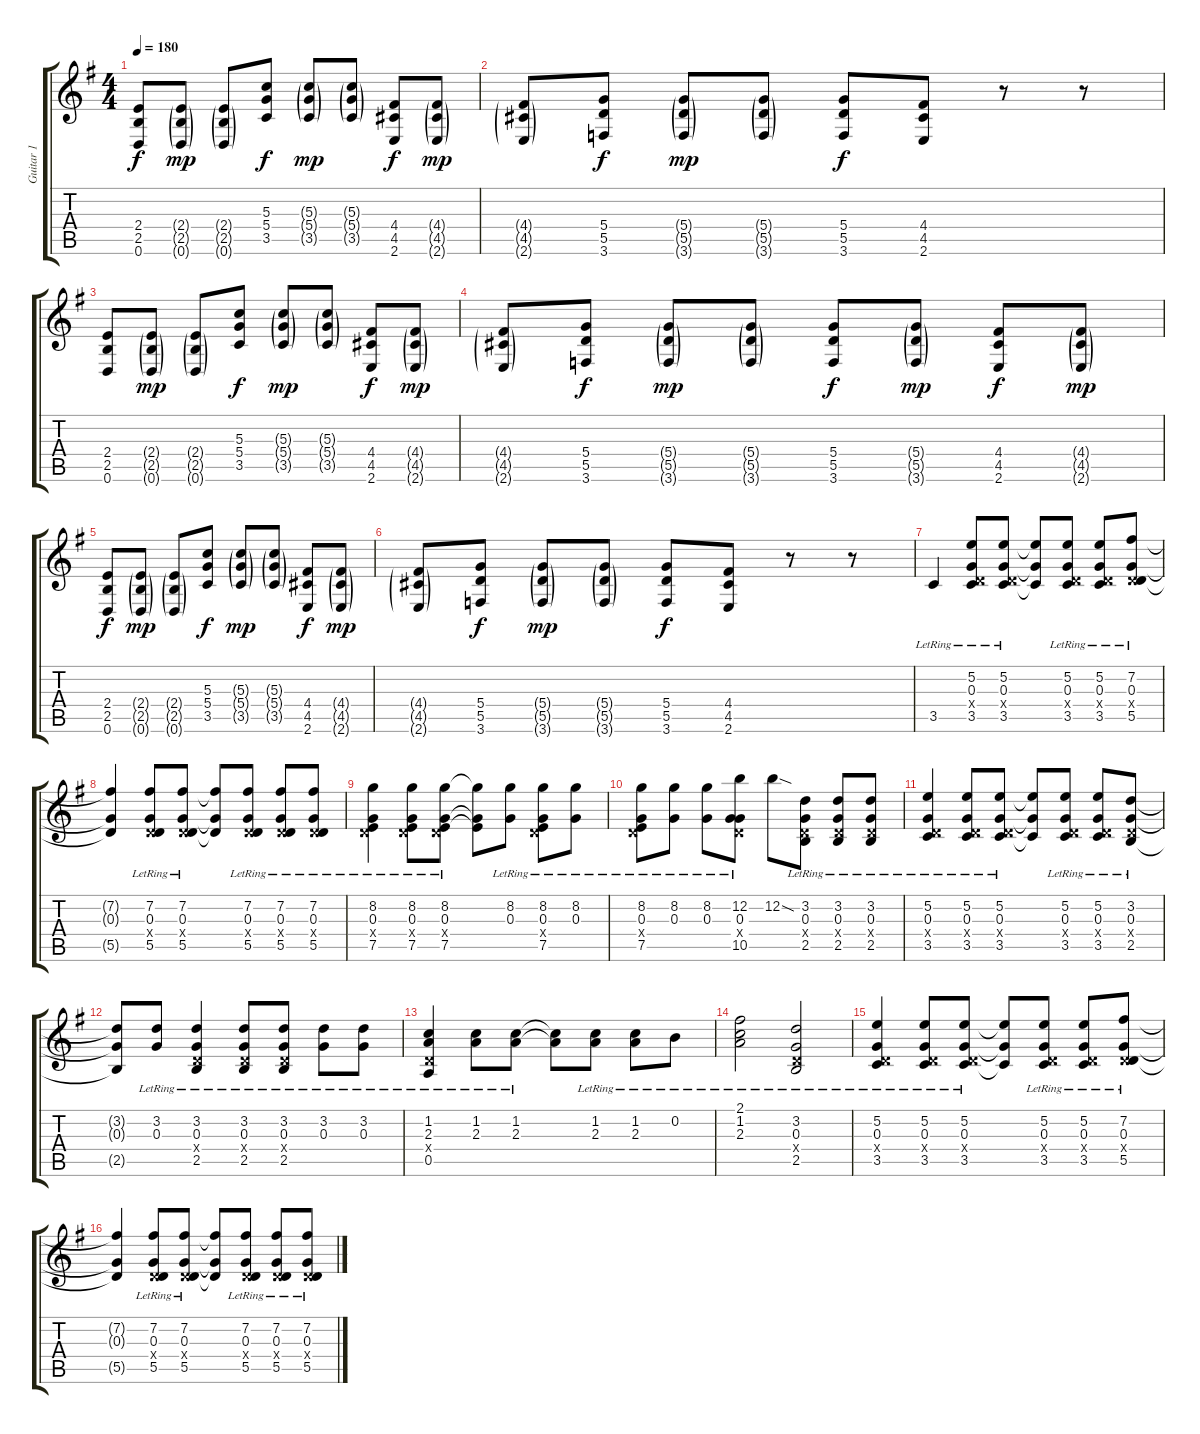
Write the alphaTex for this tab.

\track ("Guitar 1" "Guitar 1") {instrument distortionguitar}
\staff {score tabs}
\tuning (E4 B3 G3 D3 A2 D2) {hide}
\ts (4 4)
\tempo 180
\clef g2
\ks g
(2.4 2.5 0.6).8{dy f} (2.4{g} 2.5{g} 0.6{g}).8{dy mp} (2.4{g} 2.5{g} 0.6{g}).8 (5.3 5.4 3.5).8{dy f} (5.3{g} 5.4{g} 3.5{g}).8{dy mp} (5.3{g} 5.4{g} 3.5{g}).8 (4.4 4.5 2.6).8{dy f} (4.4{g} 4.5{g} 2.6{g}).8{dy mp} |
(4.4{g} 4.5{g} 2.6{g}).8 (5.4 5.5 3.6).8{dy f} (5.4{g} 5.5{g} 3.6{g}).8{dy mp} (5.4{g} 5.5{g} 3.6{g}).8 (5.4 5.5 3.6).8{dy f} (4.4 4.5 2.6).8 r.8 r.8 |
(2.4 2.5 0.6).8 (2.4{g} 2.5{g} 0.6{g}).8{dy mp} (2.4{g} 2.5{g} 0.6{g}).8 (5.3 5.4 3.5).8{dy f} (5.3{g} 5.4{g} 3.5{g}).8{dy mp} (5.3{g} 5.4{g} 3.5{g}).8 (4.4 4.5 2.6).8{dy f} (4.4{g} 4.5{g} 2.6{g}).8{dy mp} |
(4.4{g} 4.5{g} 2.6{g}).8 (5.4 5.5 3.6).8{dy f} (5.4{g} 5.5{g} 3.6{g}).8{dy mp} (5.4{g} 5.5{g} 3.6{g}).8 (5.4 5.5 3.6).8{dy f} (5.4{g} 5.5{g} 3.6{g}).8{dy mp} (4.4 4.5 2.6).8{dy f} (4.4{g} 4.5{g} 2.6{g}).8{dy mp} |
(2.4 2.5 0.6).8{dy f} (2.4{g} 2.5{g} 0.6{g}).8{dy mp} (2.4{g} 2.5{g} 0.6{g}).8 (5.3 5.4 3.5).8{dy f} (5.3{g} 5.4{g} 3.5{g}).8{dy mp} (5.3{g} 5.4{g} 3.5{g}).8 (4.4 4.5 2.6).8{dy f} (4.4{g} 4.5{g} 2.6{g}).8{dy mp} |
(4.4{g} 4.5{g} 2.6{g}).8 (5.4 5.5 3.6).8{dy f} (5.4{g} 5.5{g} 3.6{g}).8{dy mp} (5.4{g} 5.5{g} 3.6{g}).8 (5.4 5.5 3.6).8{dy f} (4.4 4.5 2.6).8 r.8 r.8 |
3.5{lr}.4{instrument electricguitarclean} (5.2{lr} 0.3{lr} 0.4{x} 3.5{lr}).8 (5.2{lr} 0.3{lr} 0.4{x} 3.5{lr}).8 (5.2{t} 0.3{t} 3.5{t}).8 (5.2{lr} 0.3{lr} 0.4{x} 3.5{lr}).8 (5.2{lr} 0.3{lr} 0.4{x} 3.5{lr}).8 (7.2{lr} 0.3{lr} 0.4{x} 5.5{lr}).8 |
(7.2{t} 0.3{t} 5.5{t}).4 (7.2{lr} 0.3{lr} 0.4{x} 5.5{lr}).8 (7.2{lr} 0.3{lr} 0.4{x} 5.5{lr}).8 (7.2{t} 0.3{t} 5.5{t}).8 (7.2{lr} 0.3{lr} 0.4{x} 5.5{lr}).8 (7.2{lr} 0.3{lr} 0.4{x} 5.5{lr}).8 (7.2{lr} 0.3{lr} 0.4{x} 5.5{lr}).8 |
(8.2{lr} 0.3{lr} 0.4{x} 7.5{lr}).4 (8.2{lr} 0.3{lr} 0.4{x} 7.5{lr}).8 (8.2{lr} 0.3{lr} 0.4{x} 7.5{lr}).8 (8.2{t} 0.3{t} 7.5{t}).8 (8.2{lr} 0.3{lr}).8 (8.2{lr} 0.3{lr} 0.4{x} 7.5{lr}).8 (8.2{lr} 0.3{lr}).8 |
(8.2{lr} 0.3{lr} 0.4{x} 7.5{lr}).8 (8.2{lr} 0.3{lr}).8 (8.2{lr} 0.3{lr}).8 (12.2{lr} 0.3{lr} 0.4{x} 10.5{lr}).8 12.2{sod}.8 (3.2{lr} 0.3{lr} 0.4{x} 2.5{lr}).8 (3.2{lr} 0.3{lr} 0.4{x} 2.5{lr}).8 (3.2{lr} 0.3{lr} 0.4{x} 2.5{lr}).8 |
(5.2{lr} 0.3{lr} 0.4{x} 3.5{lr}).4 (5.2{lr} 0.3{lr} 0.4{x} 3.5{lr}).8 (5.2{lr} 0.3{lr} 0.4{x} 3.5{lr}).8 (5.2{t} 0.3{t} 3.5{t}).8 (5.2{lr} 0.3{lr} 0.4{x} 3.5{lr}).8 (5.2{lr} 0.3{lr} 0.4{x} 3.5{lr}).8 (3.2{lr} 0.3{lr} 0.4{x} 2.5{lr}).8 |
(3.2{t} 0.3{t} 2.5{t}).8 (3.2{lr} 0.3{lr}).8 (3.2{lr} 0.3{lr} 0.4{x} 2.5{lr}).4 (3.2{lr} 0.3{lr} 0.4{x} 2.5{lr}).8 (3.2{lr} 0.3{lr} 0.4{x} 2.5{lr}).8 (3.2{lr} 0.3{lr}).8 (3.2{lr} 0.3{lr}).8 |
(1.2{lr} 2.3{lr} 0.4{x} 0.5{lr}).4 (1.2{lr} 2.3{lr}).8 (1.2{lr} 2.3{lr}).8 (1.2{t} 2.3{t}).8 (1.2{lr} 2.3{lr}).8 (1.2{lr} 2.3{lr}).8 0.2{lr}.8 |
(2.1{lr} 1.2{lr} 2.3{lr}).2 (3.2{lr} 0.3{lr} 0.4{x} 2.5{lr}).2 |
(5.2{lr} 0.3{lr} 0.4{x} 3.5{lr}).4 (5.2{lr} 0.3{lr} 0.4{x} 3.5{lr}).8 (5.2{lr} 0.3{lr} 0.4{x} 3.5{lr}).8 (5.2{t} 0.3{t} 3.5{t}).8 (5.2{lr} 0.3{lr} 0.4{x} 3.5{lr}).8 (5.2{lr} 0.3{lr} 0.4{x} 3.5{lr}).8 (7.2{lr} 0.3{lr} 0.4{x} 5.5{lr}).8 |
(7.2{t} 0.3{t} 5.5{t}).4 (7.2{lr} 0.3{lr} 0.4{x} 5.5{lr}).8 (7.2{lr} 0.3{lr} 0.4{x} 5.5{lr}).8 (7.2{t} 0.3{t} 5.5{t}).8 (7.2{lr} 0.3{lr} 0.4{x} 5.5{lr}).8 (7.2{lr} 0.3{lr} 0.4{x} 5.5{lr}).8 (7.2{lr} 0.3{lr} 0.4{x} 5.5{lr}).8
